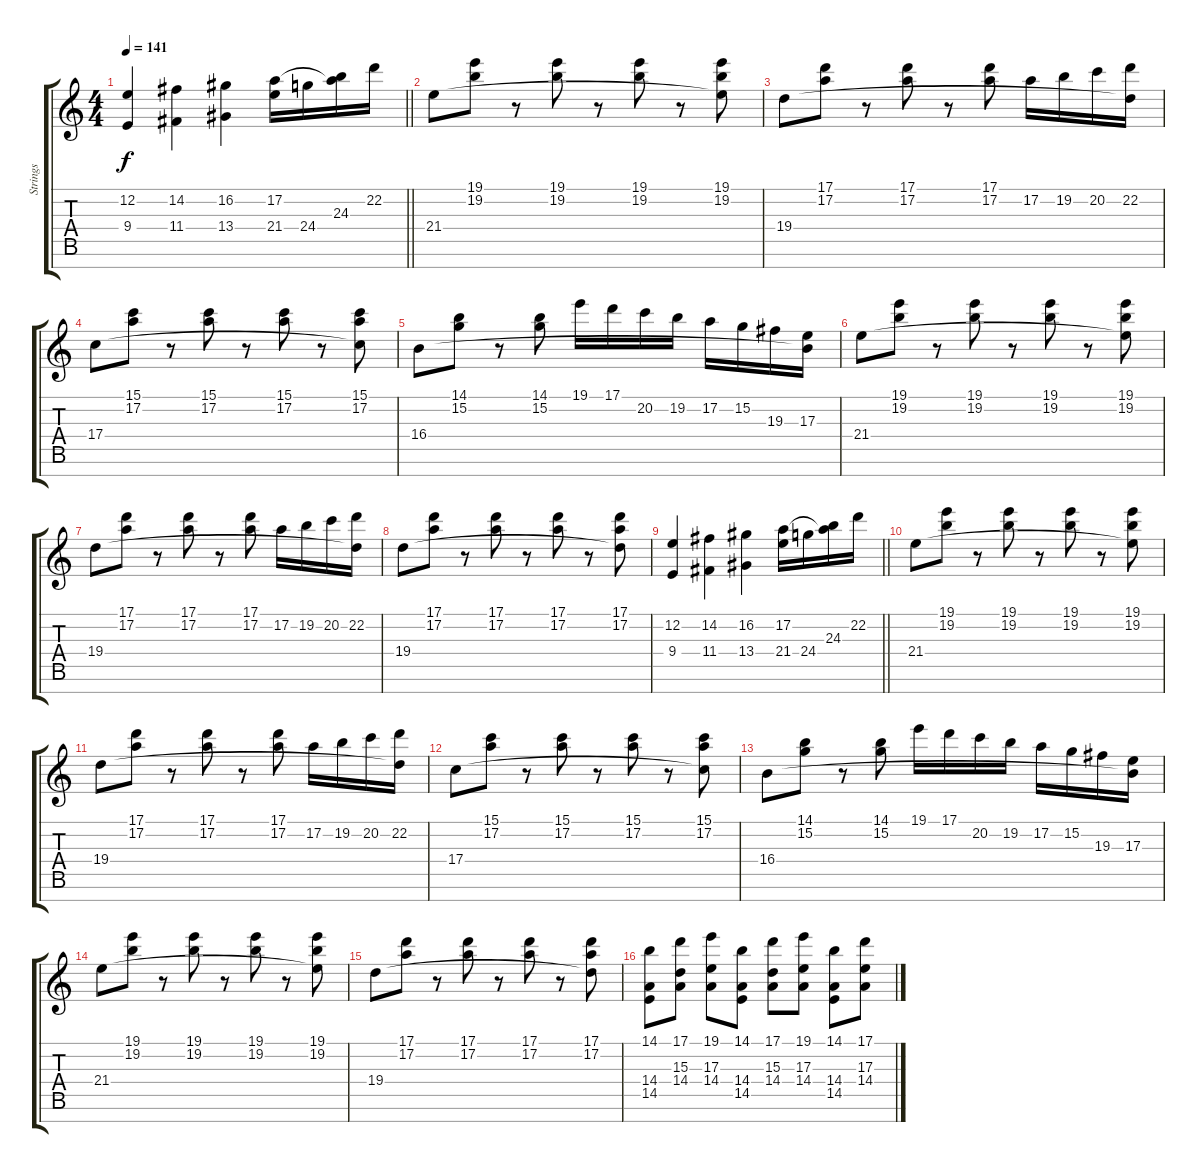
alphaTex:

\track ("Strings" "Strings") {instrument stringensemble1}
\staff {score tabs}
\tuning (A4 E4 B3 G3 D3 A2 E2) {hide}
\ts (4 4)
\tempo 141
\clef g2
\barLineRight lightlight
\ks c
(12.2 9.4).4{dy f} (14.2 11.4).4 (16.2 13.4).4 (17.2 21.4).16 24.4.16 (17.2{t} 24.3).16 22.2.16 |
21.4.8 (19.1 19.2).8 r.8 (19.1 19.2).8 r.8 (19.1 19.2).8 r.8 (19.1 19.2 21.4{t}).8 |
19.4.8 (17.1 17.2).8 r.8 (17.1 17.2).8 r.8 (17.1 17.2).8 17.2.16 19.2.16 20.2.16 (22.2 19.4{t}).16 |
17.4.8 (15.1 17.2).8 r.8 (15.1 17.2).8 r.8 (15.1 17.2).8 r.8 (15.1 17.2 17.4{t}).8 |
16.4.8 (14.1 15.2).8 r.8 (14.1 15.2).8 19.1.16 17.1.16 20.2.16 19.2.16 17.2.16 15.2.16 19.3.16 (17.3 16.4{t}).16 |
21.4.8 (19.1 19.2).8 r.8 (19.1 19.2).8 r.8 (19.1 19.2).8 r.8 (19.1 19.2 21.4{t}).8 |
19.4.8 (17.1 17.2).8 r.8 (17.1 17.2).8 r.8 (17.1 17.2).8 17.2.16 19.2.16 20.2.16 (22.2 19.4{t}).16 |
19.4.8 (17.1 17.2).8 r.8 (17.1 17.2).8 r.8 (17.1 17.2).8 r.8 (17.1 17.2 19.4{t}).8 |
\barLineRight lightlight
(12.2 9.4).4 (14.2 11.4).4 (16.2 13.4).4 (17.2 21.4).16 24.4.16 (17.2{t} 24.3).16 22.2.16 |
21.4.8 (19.1 19.2).8 r.8 (19.1 19.2).8 r.8 (19.1 19.2).8 r.8 (19.1 19.2 21.4{t}).8 |
19.4.8 (17.1 17.2).8 r.8 (17.1 17.2).8 r.8 (17.1 17.2).8 17.2.16 19.2.16 20.2.16 (22.2 19.4{t}).16 |
17.4.8 (15.1 17.2).8 r.8 (15.1 17.2).8 r.8 (15.1 17.2).8 r.8 (15.1 17.2 17.4{t}).8 |
16.4.8 (14.1 15.2).8 r.8 (14.1 15.2).8 19.1.16 17.1.16 20.2.16 19.2.16 17.2.16 15.2.16 19.3.16 (17.3 16.4{t}).16 |
21.4.8 (19.1 19.2).8 r.8 (19.1 19.2).8 r.8 (19.1 19.2).8 r.8 (19.1 19.2 21.4{t}).8 |
19.4.8 (17.1 17.2).8 r.8 (17.1 17.2).8 r.8 (17.1 17.2).8 r.8 (17.1 17.2 19.4{t}).8 |
(14.1 14.4 14.5).8 (17.1 15.3 14.4).8 (19.1 17.3 14.4).8 (14.1 14.4 14.5).8 (17.1 15.3 14.4).8 (19.1 17.3 14.4).8 (14.1 14.4 14.5).8 (17.1 17.3 14.4).8
